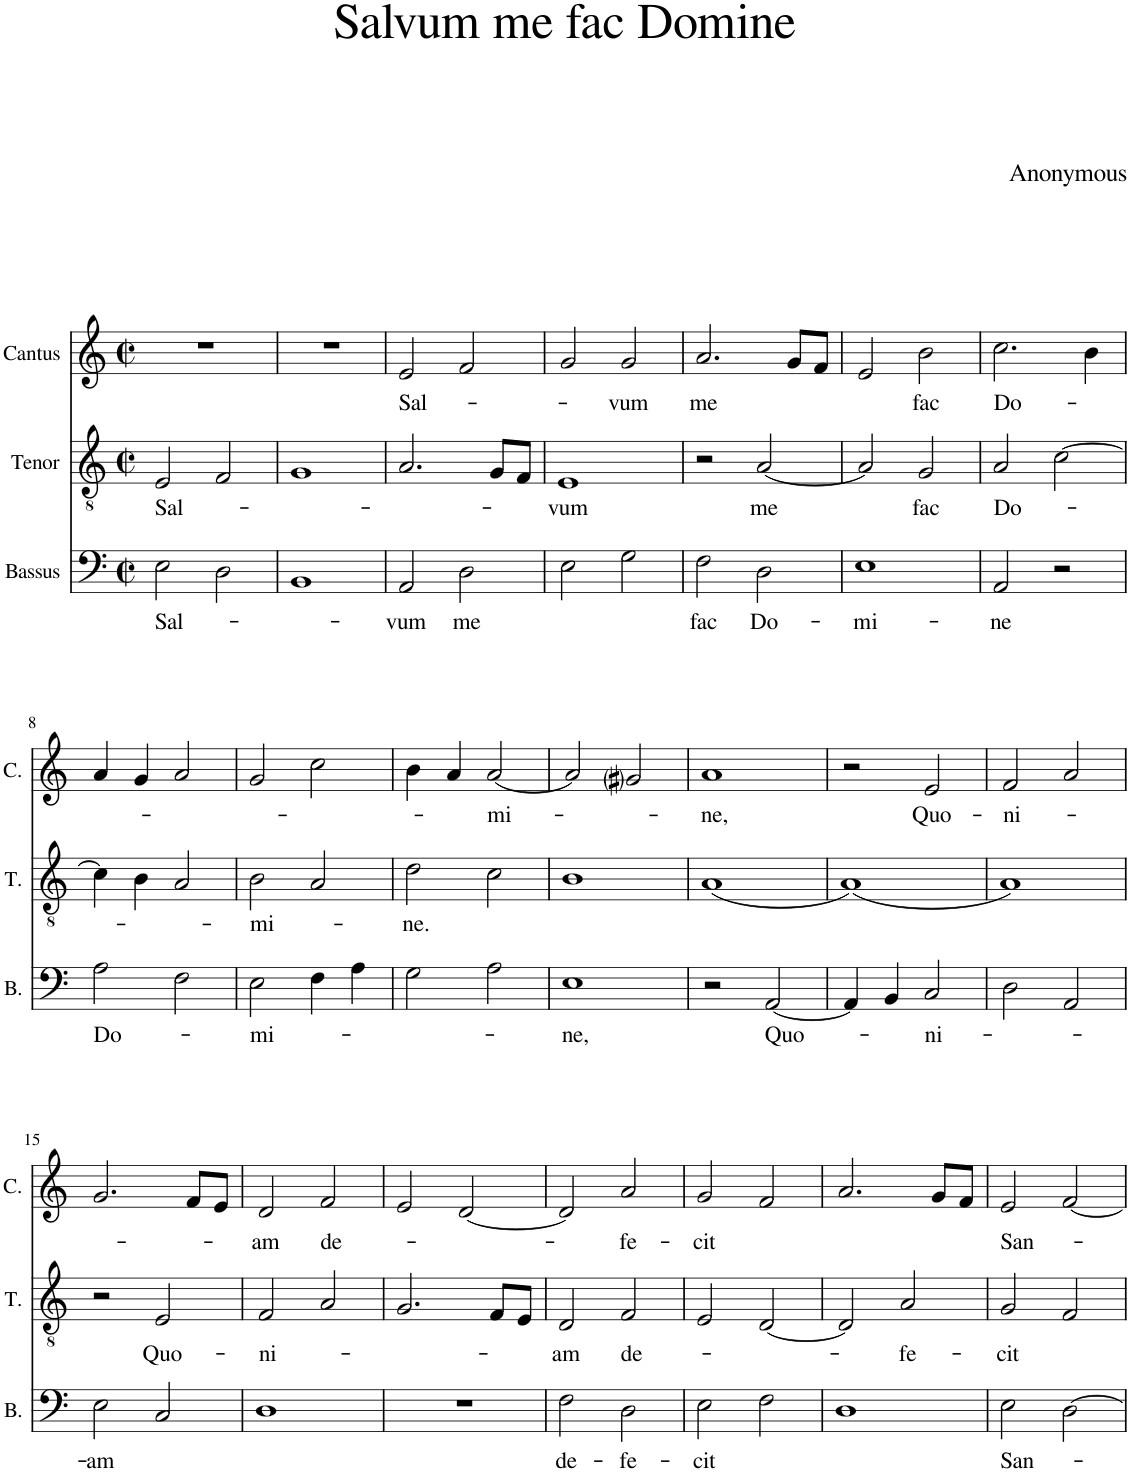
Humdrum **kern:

**kern	**text	**kern	**text	**kern	**text
*part3	*part3	*part2	*part2	*part1	*part1
*staff3	*staff3	*staff2	*staff2	*staff1	*staff1
*I"Bassus	*	*I"Tenor	*	*I"Cantus	*
*I'B.	*	*I'T.	*	*I'C.	*
*clefF4	*	*clefGv2	*	*clefG2	*
*k[]	*	*k[]	*	*k[]	*
*M2/2	*	*M2/2	*	*M2/2	*
*met(c|)	*	*met(c|)	*	*met(c|)	*
=1	=1	=1	=1	=1	=1
!	!LO:LY:b	!	!LO:LY:b	!	!
2E\	Sal-	2E/	Sal-	1r	.
2D\	.	2F/	.	.	.
=2	=2	=2	=2	=2	=2
1BB	.	1G	.	1r	.
=3	=3	=3	=3	=3	=3
!	!LO:LY:b	!	!	!	!LO:LY:b
2AA/	-vum	2.A/	.	2e/	Sal-
!	!LO:LY:b	!	!	!	!
2D\	me	.	.	2f/	.
.	.	8G/L	.	.	.
.	.	8F/J	.	.	.
=4	=4	=4	=4	=4	=4
!	!	!	!LO:LY:b	!	!
2E\	.	1E	-vum	2g/	.
!	!	!	!	!	!LO:LY:b
2G\	.	.	.	2g/	-vum
=5	=5	=5	=5	=5	=5
!	!LO:LY:b	!	!	!	!LO:LY:b
2F\	fac	2r	.	2.a/	me
!	!LO:LY:b	!	!LO:LY:b	!	!
2D\	Do-	[2A/	me	.	.
.	.	.	.	8g/L	.
.	.	.	.	8f/J	.
=6	=6	=6	=6	=6	=6
!	!LO:LY:b	!	!	!	!
1E	-mi-	2A/]	.	2e/	.
!	!	!	!LO:LY:b	!	!LO:LY:b
.	.	2G/	fac	2b\	fac
=7	=7	=7	=7	=7	=7
!	!LO:LY:b	!	!LO:LY:b	!	!LO:LY:b
2AA/	-ne	2A/	Do-	2.cc\	Do-
2r	.	[2c\	.	.	.
.	.	.	.	4b\	.
!!LO:LB:g=z
=8	=8	=8	=8	=8	=8
!	!LO:LY:b	!	!	!	!
2A\	Do-	4c\]	.	4a/	.
.	.	4B\	.	4g/	.
2F\	.	2A/	.	2a/	.
=9	=9	=9	=9	=9	=9
!	!LO:LY:b	!	!LO:LY:b	!	!
2E\	-mi-	2B\	-mi-	2g/	.
4F\	.	2A/	.	2cc\	.
4A\	.	.	.	.	.
=10	=10	=10	=10	=10	=10
!	!	!	!LO:LY:b	!	!
2G\	.	2d\	-ne.	4b\	.
.	.	.	.	4a/	.
!	!	!	!	!	!LO:LY:b
2A\	.	2c\	.	[2a/	-mi-
=11	=11	=11	=11	=11	=11
!	!LO:LY:b	!	!	!	!
1E	-ne,	1B	.	2a/]	.
.	.	.	.	2g#i/	.
=12	=12	=12	=12	=12	=12
!	!	!	!	!	!LO:LY:b
2r	.	(1A	.	1a	-ne,
!	!LO:LY:b	!	!	!	!
[2AA/	Quo-	.	.	.	.
=13	=13	=13	=13	=13	=13
4AA/]	.	(1A)	.	2r	.
4BB/	.	.	.	.	.
!	!LO:LY:b	!	!	!	!LO:LY:b
2C/	-ni-	.	.	2e/	Quo-
=14	=14	=14	=14	=14	=14
!	!	!	!	!	!LO:LY:b
2D\	.	1A)	.	2f/	-ni-
2AA/	.	.	.	2a/	.
!!LO:LB:g=z
=15	=15	=15	=15	=15	=15
!	!LO:LY:b	!	!	!	!
2E\	-am	2r	.	2.g/	.
!	!	!	!LO:LY:b	!	!
2C/	.	2E/	Quo-	.	.
.	.	.	.	8f/L	.
.	.	.	.	8e/J	.
=16	=16	=16	=16	=16	=16
!	!	!	!LO:LY:b	!	!LO:LY:b
1D	.	2F/	-ni-	2d/	-am
!	!	!	!	!	!LO:LY:b
.	.	2A/	.	2f/	de-
=17	=17	=17	=17	=17	=17
1r	.	2.G/	.	2e/	.
.	.	.	.	[2d/	.
.	.	8F/L	.	.	.
.	.	8E/J	.	.	.
=18	=18	=18	=18	=18	=18
!	!LO:LY:b	!	!LO:LY:b	!	!
2F\	de-	2D/	-am	2d/]	.
!	!LO:LY:b	!	!LO:LY:b	!	!LO:LY:b
2D\	-fe-	2F/	de-	2a/	-fe-
=19	=19	=19	=19	=19	=19
!	!LO:LY:b	!	!	!	!LO:LY:b
2E\	-cit	2E/	.	2g/	-cit
2F\	.	[2D/	.	2f/	.
=20	=20	=20	=20	=20	=20
1D	.	2D/]	.	2.a/	.
!	!	!	!LO:LY:b	!	!
.	.	2A/	-fe-	.	.
.	.	.	.	8g/L	.
.	.	.	.	8f/J	.
=21	=21	=21	=21	=21	=21
!	!LO:LY:b	!	!LO:LY:b	!	!LO:LY:b
2E\	San-	2G/	-cit	2e/	San-
[2D\	.	2F/	.	[2f/	.
=	=	=	=	=	=
*-	*-	*-	*-	*-	*-
